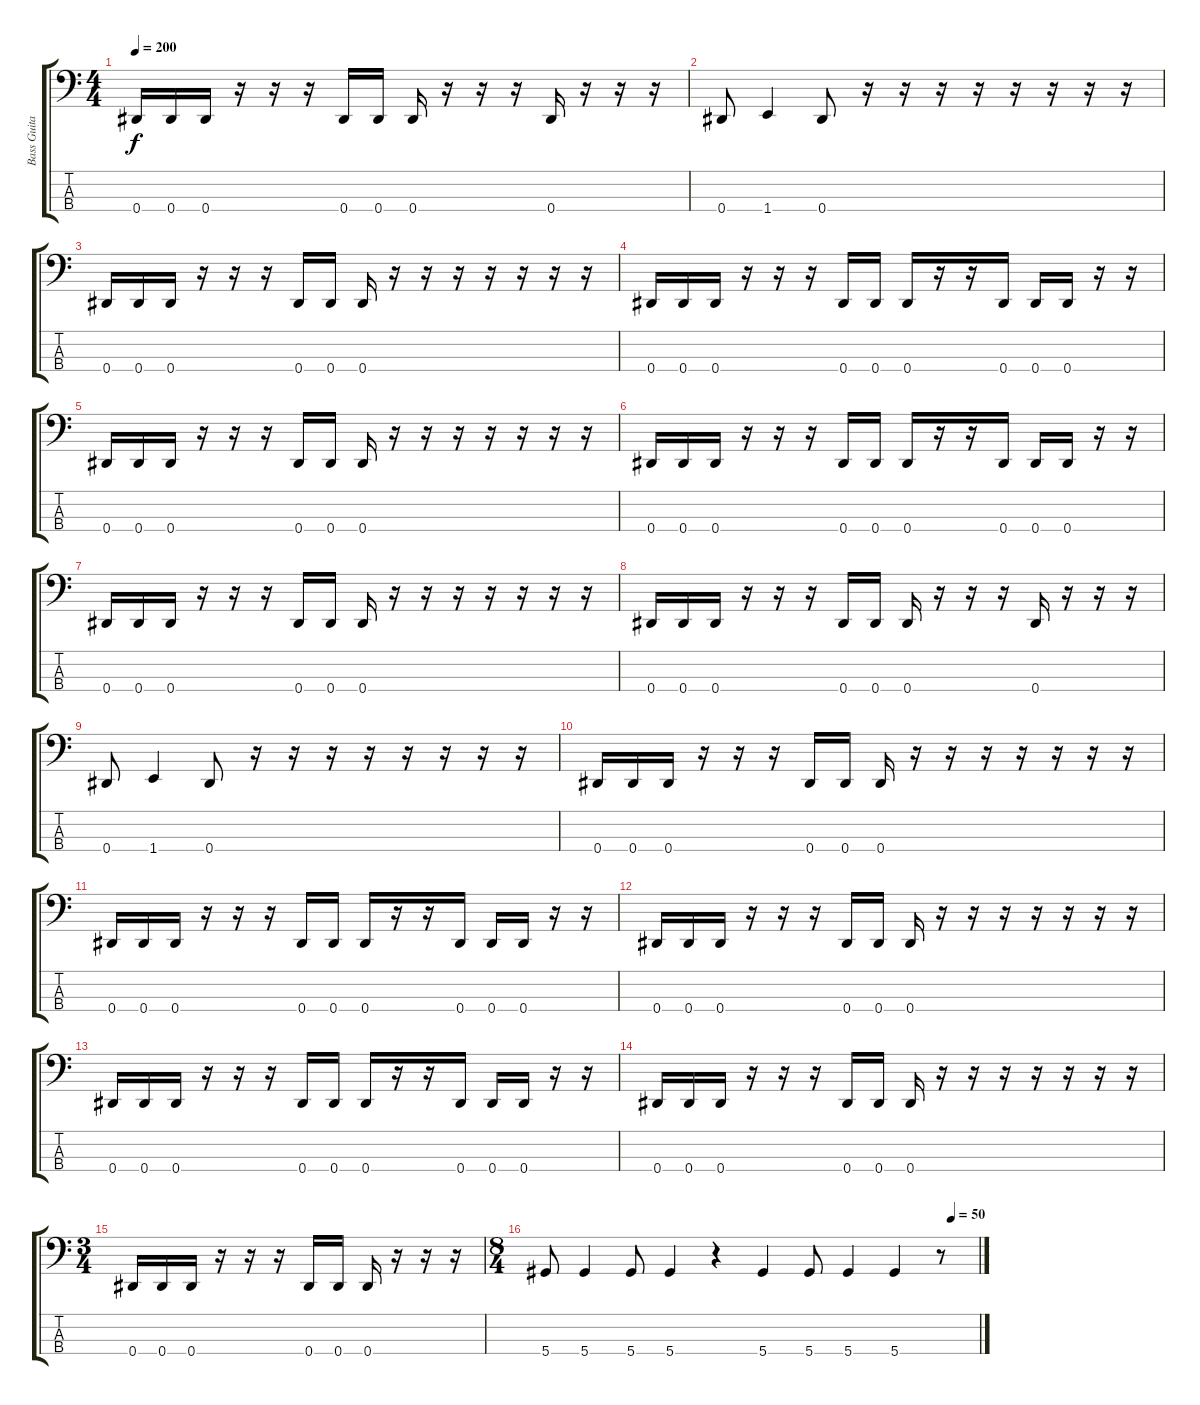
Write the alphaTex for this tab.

\track ("Bass Guitar" "Bass Guita") {instrument electricbasspick}
\staff {score tabs}
\tuning (Gb2 Db2 Ab1 Eb1) {hide}
\ts (4 4)
\tempo 200
\clef f4
\ks c
0.4.16{dy f} 0.4.16 0.4.16 r.16 r.16 r.16 0.4.16 0.4.16 0.4.16 r.16 r.16 r.16 0.4.16 r.16 r.16 r.16 |
0.4.8 1.4.4 0.4.8 r.16 r.16 r.16 r.16 r.16 r.16 r.16 r.16 |
0.4.16 0.4.16 0.4.16 r.16 r.16 r.16 0.4.16 0.4.16 0.4.16 r.16 r.16 r.16 r.16 r.16 r.16 r.16 |
0.4.16 0.4.16 0.4.16 r.16 r.16 r.16 0.4.16 0.4.16 0.4.16 r.16 r.16 0.4.16 0.4.16 0.4.16 r.16 r.16 |
0.4.16 0.4.16 0.4.16 r.16 r.16 r.16 0.4.16 0.4.16 0.4.16 r.16 r.16 r.16 r.16 r.16 r.16 r.16 |
0.4.16 0.4.16 0.4.16 r.16 r.16 r.16 0.4.16 0.4.16 0.4.16 r.16 r.16 0.4.16 0.4.16 0.4.16 r.16 r.16 |
0.4.16 0.4.16 0.4.16 r.16 r.16 r.16 0.4.16 0.4.16 0.4.16 r.16 r.16 r.16 r.16 r.16 r.16 r.16 |
0.4.16 0.4.16 0.4.16 r.16 r.16 r.16 0.4.16 0.4.16 0.4.16 r.16 r.16 r.16 0.4.16 r.16 r.16 r.16 |
0.4.8 1.4.4 0.4.8 r.16 r.16 r.16 r.16 r.16 r.16 r.16 r.16 |
0.4.16 0.4.16 0.4.16 r.16 r.16 r.16 0.4.16 0.4.16 0.4.16 r.16 r.16 r.16 r.16 r.16 r.16 r.16 |
0.4.16 0.4.16 0.4.16 r.16 r.16 r.16 0.4.16 0.4.16 0.4.16 r.16 r.16 0.4.16 0.4.16 0.4.16 r.16 r.16 |
0.4.16 0.4.16 0.4.16 r.16 r.16 r.16 0.4.16 0.4.16 0.4.16 r.16 r.16 r.16 r.16 r.16 r.16 r.16 |
0.4.16 0.4.16 0.4.16 r.16 r.16 r.16 0.4.16 0.4.16 0.4.16 r.16 r.16 0.4.16 0.4.16 0.4.16 r.16 r.16 |
0.4.16 0.4.16 0.4.16 r.16 r.16 r.16 0.4.16 0.4.16 0.4.16 r.16 r.16 r.16 r.16 r.16 r.16 r.16 |
\ts (3 4)
0.4.16 0.4.16 0.4.16 r.16 r.16 r.16 0.4.16 0.4.16 0.4.16 r.16 r.16 r.16 |
\ts (8 4)
\tempo (50 0.9375)
5.4.8 5.4.4 5.4.8 5.4.4 r.4 5.4.4 5.4.8 5.4.4 5.4.4 r.8
